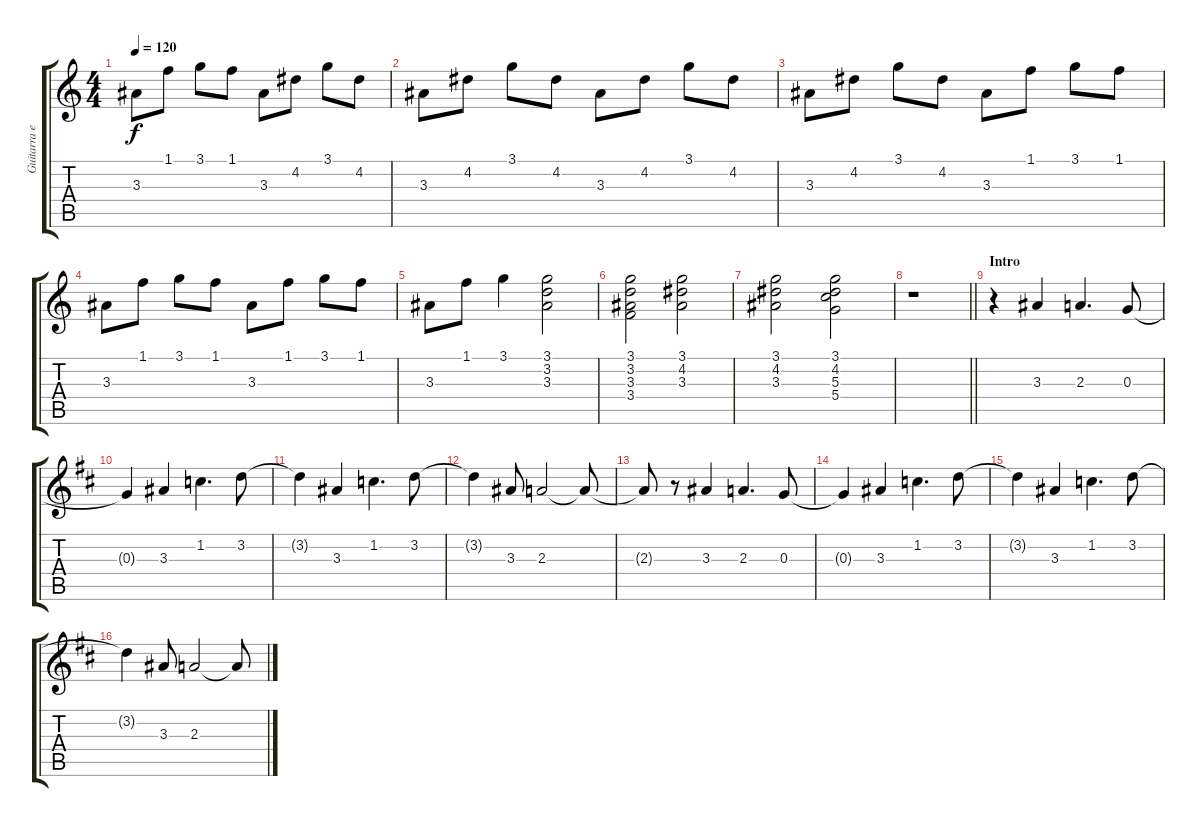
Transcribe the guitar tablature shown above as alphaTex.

\track ("Guitarra electrica" "Guitarra e") {instrument distortionguitar}
\staff {score tabs}
\tuning (E4 B3 G3 D3 A2 E2) {hide}
\ts (4 4)
\tempo 120
\clef g2
\ks c
3.3.8{dy f} 1.1.8 3.1.8 1.1.8 3.3.8 4.2.8 3.1.8 4.2.8 |
3.3.8 4.2.8 3.1.8 4.2.8 3.3.8 4.2.8 3.1.8 4.2.8 |
3.3.8 4.2.8 3.1.8 4.2.8 3.3.8 1.1.8 3.1.8 1.1.8 |
3.3.8 1.1.8 3.1.8 1.1.8 3.3.8 1.1.8 3.1.8 1.1.8 |
3.3.8 1.1.8 3.1.4 (3.1 3.2 3.3).2 |
(3.1 3.2 3.3 3.4).2 (3.1 4.2 3.3).2 |
(3.1 4.2 3.3).2 (3.1 4.2 5.3 5.4).2 |
\barLineRight lightlight
r.1 |
\section ("" "Intro")
r.4 3.3.4 2.3.4{d} 0.3.8 |
\ks d
0.3{t}.4 3.3.4 1.2.4{d} 3.2.8 |
3.2{t}.4 3.3.4 1.2.4{d} 3.2.8 |
3.2{t}.4 3.3.8 2.3.2 2.3{t}.8 |
2.3{t}.8 r.8 3.3.4 2.3.4{d} 0.3.8 |
0.3{t}.4 3.3.4 1.2.4{d} 3.2.8 |
3.2{t}.4 3.3.4 1.2.4{d} 3.2.8 |
3.2{t}.4 3.3.8 2.3.2 2.3{t}.8
